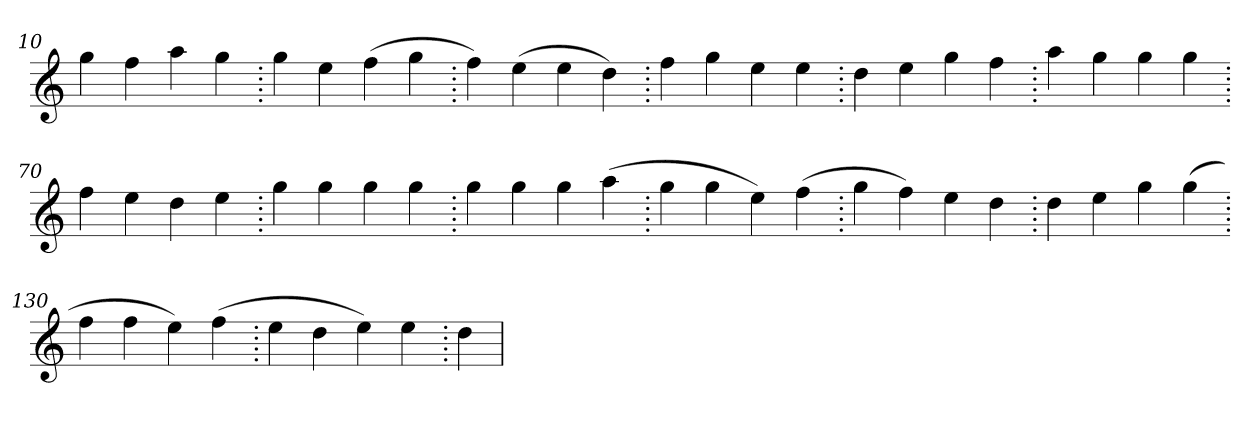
**kern
*part1
*staff1
*clefG2
=10.
4gg
4ff
4aa
4gg
=20.
4gg
4ee
(>4ff
4gg
=30.
4ff)
(>4ee
4ee
4dd)
=40.
4ff
4gg
4ee
4ee
=50.
4dd
4ee
4gg
4ff
=60.
4aa
4gg
4gg
4gg
=70.
4ff
4ee
4dd
4ee
=80.
4gg
4gg
4gg
4gg
=90.
4gg
4gg
4gg
(>4aa
=100.
4gg
4gg
4ee)
(>4ff
=110.
4gg
4ff)
4ee
4dd
=120.
4dd
4ee
4gg
(>4gg
=130.
4ff
4ff
4ee)
(>4ff
=140.
4ee
4dd
4ee)
4ee
=150.
4dd
=
*-
